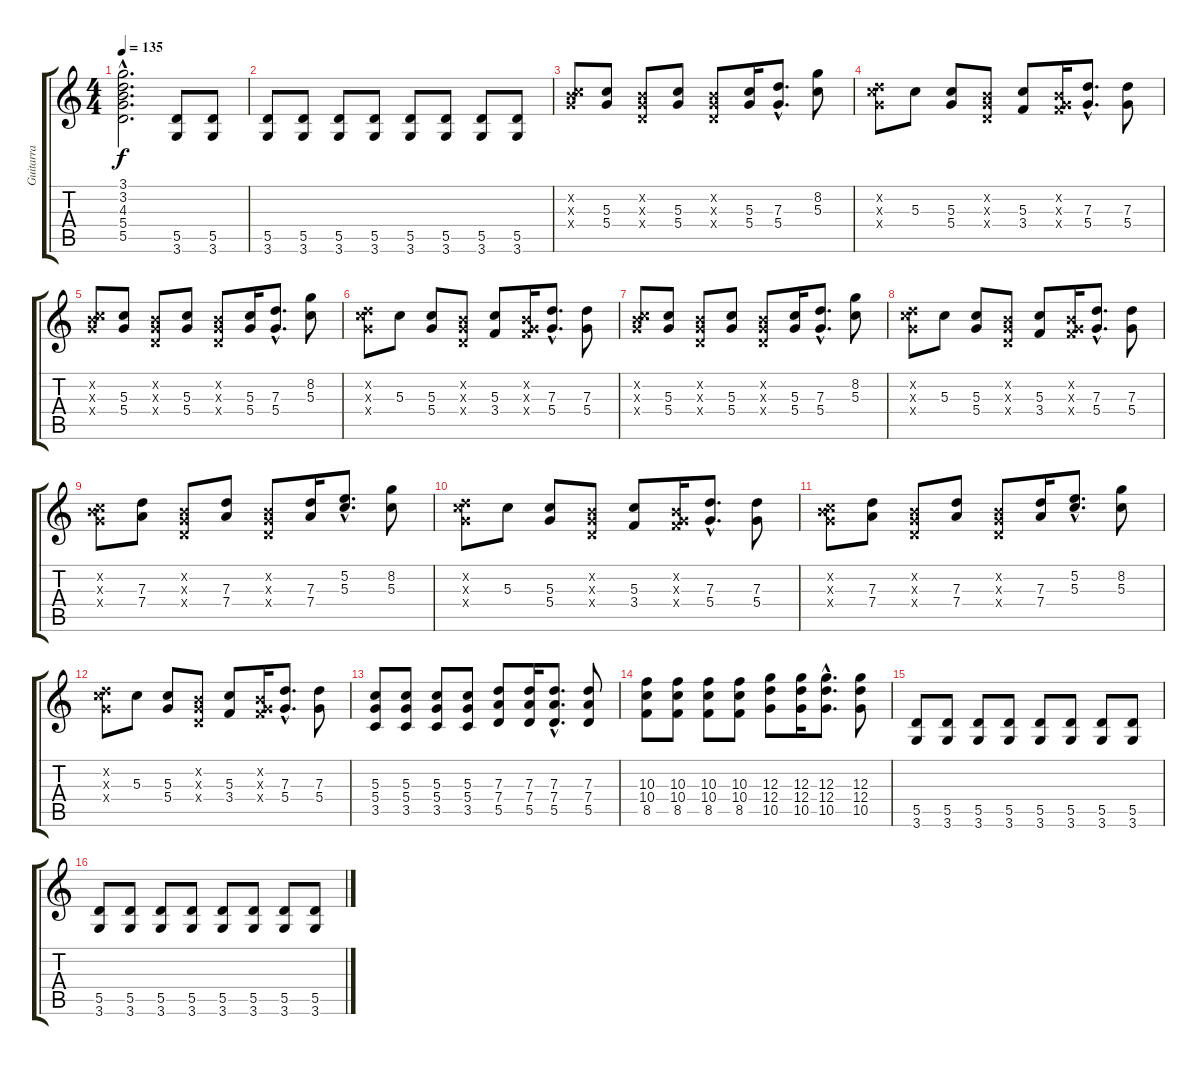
\track ("Guitarra" "Guitarra") {instrument distortionguitar}
\staff {score tabs}
\tuning (E4 B3 G3 D3 A2 E2) {hide}
\ts (4 4)
\tempo 135
\clef g2
\ks c
(3.1{hac t} 3.2{hac t} 4.3{hac t} 5.4{hac t} 5.5{hac t}).2{d dy f} (5.5 3.6).8 (5.5 3.6).8 |
(5.5 3.6).8 (5.5 3.6).8 (5.5 3.6).8 (5.5 3.6).8 (5.5 3.6).8 (5.5 3.6).8 (5.5 3.6).8 (5.5 3.6).8 |
(0.2{x} 5.3{x} 5.4{x}).8 (5.3 5.4).8 (0.2{x} 0.3{x} 0.4{x}).8 (5.3 5.4).8 (0.2{x} 0.3{x} 0.4{x}).8 (5.3 5.4).16 (7.3{hac} 5.4{hac}).8{d} (8.2 5.3).8 |
(3.2{x} 5.3{x} 5.4{x}).8 5.3.8 (5.3 5.4).8 (0.2{x} 0.3{x} 0.4{x}).8 (5.3 3.4).8 (0.2{x} 0.3{x} 3.4{x}).16 (7.3{hac} 5.4{hac}).8{d} (7.3 5.4).8 |
(0.2{x} 5.3{x} 5.4{x}).8 (5.3 5.4).8 (0.2{x} 0.3{x} 0.4{x}).8 (5.3 5.4).8 (0.2{x} 0.3{x} 0.4{x}).8 (5.3 5.4).16 (7.3{hac} 5.4{hac}).8{d} (8.2 5.3).8 |
(3.2{x} 5.3{x} 5.4{x}).8 5.3.8 (5.3 5.4).8 (0.2{x} 0.3{x} 0.4{x}).8 (5.3 3.4).8 (0.2{x} 0.3{x} 3.4{x}).16 (7.3{hac} 5.4{hac}).8{d} (7.3 5.4).8 |
(0.2{x} 5.3{x} 5.4{x}).8 (5.3 5.4).8 (0.2{x} 0.3{x} 0.4{x}).8 (5.3 5.4).8 (0.2{x} 0.3{x} 0.4{x}).8 (5.3 5.4).16 (7.3{hac} 5.4{hac}).8{d} (8.2 5.3).8 |
(3.2{x} 5.3{x} 5.4{x}).8 5.3.8 (5.3 5.4).8 (0.2{x} 0.3{x} 0.4{x}).8 (5.3 3.4).8 (0.2{x} 0.3{x} 3.4{x}).16 (7.3{hac} 5.4{hac}).8{d} (7.3 5.4).8 |
(0.2{x} 5.3{x} 5.4{x}).8 (7.3 7.4).8 (0.2{x} 0.3{x} 0.4{x}).8 (7.3 7.4).8 (0.2{x} 0.3{x} 0.4{x}).8 (7.3 7.4).16 (5.2{hac} 5.3{hac}).8{d} (8.2 5.3).8 |
(3.2{x} 5.3{x} 5.4{x}).8 5.3.8 (5.3 5.4).8 (0.2{x} 0.3{x} 0.4{x}).8 (5.3 3.4).8 (0.2{x} 0.3{x} 3.4{x}).16 (7.3{hac} 5.4{hac}).8{d} (7.3 5.4).8 |
(0.2{x} 5.3{x} 5.4{x}).8 (7.3 7.4).8 (0.2{x} 0.3{x} 0.4{x}).8 (7.3 7.4).8 (0.2{x} 0.3{x} 0.4{x}).8 (7.3 7.4).16 (5.2{hac} 5.3{hac}).8{d} (8.2 5.3).8 |
(3.2{x} 5.3{x} 5.4{x}).8 5.3.8 (5.3 5.4).8 (0.2{x} 0.3{x} 0.4{x}).8 (5.3 3.4).8 (0.2{x} 0.3{x} 3.4{x}).16 (7.3{hac} 5.4{hac}).8{d} (7.3 5.4).8 |
(5.3 5.4 3.5).8 (5.3 5.4 3.5).8 (5.3 5.4 3.5).8 (5.3 5.4 3.5).8 (7.3 7.4 5.5).8 (7.3 7.4 5.5).16 (7.3{hac} 7.4{hac} 5.5{hac}).8{d} (7.3 7.4 5.5).8 |
(10.3 10.4 8.5).8 (10.3 10.4 8.5).8 (10.3 10.4 8.5).8 (10.3 10.4 8.5).8 (12.3 12.4 10.5).8 (12.3 12.4 10.5).16 (12.3{hac} 12.4{hac} 10.5{hac}).8{d} (12.3 12.4 10.5).8 |
(5.5 3.6).8 (5.5 3.6).8 (5.5 3.6).8 (5.5 3.6).8 (5.5 3.6).8 (5.5 3.6).8 (5.5 3.6).8 (5.5 3.6).8 |
(5.5 3.6).8 (5.5 3.6).8 (5.5 3.6).8 (5.5 3.6).8 (5.5 3.6).8 (5.5 3.6).8 (5.5 3.6).8 (5.5 3.6).8
